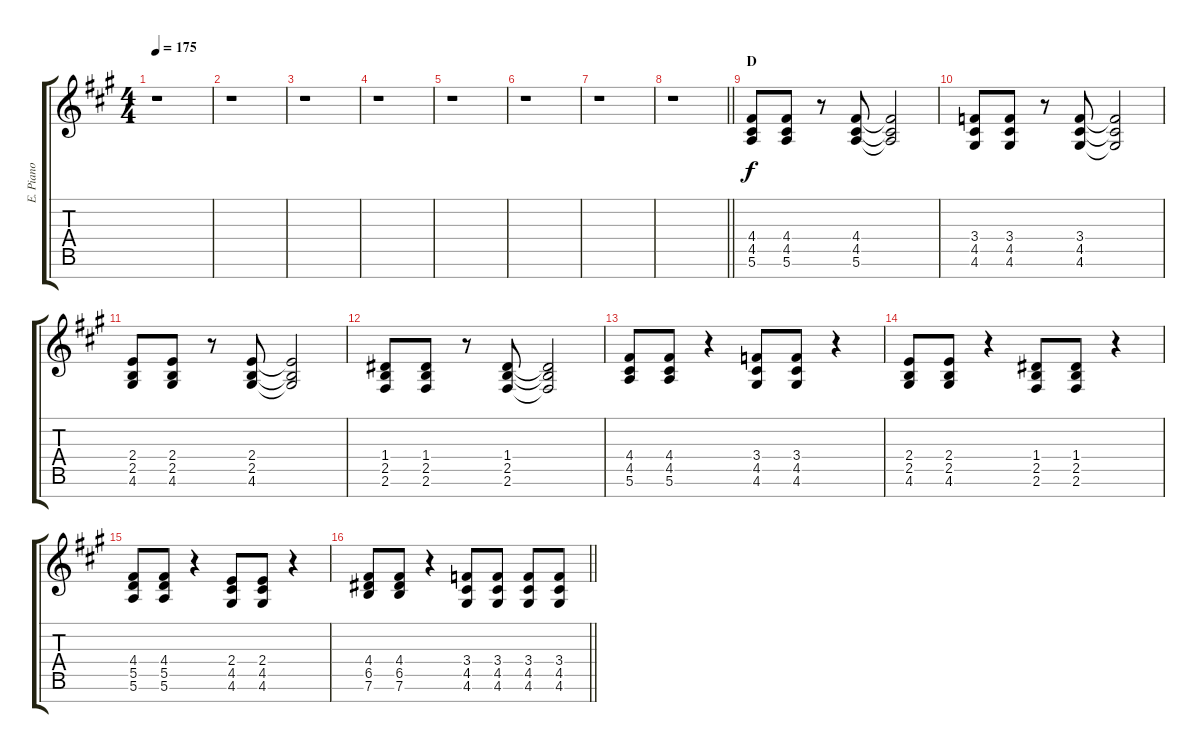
\track ("E. Piano" "E. Piano") {instrument electricpiano1}
\staff {score tabs}
\tuning (E5 B4 G4 D4 A3 E3 B2) {hide}
\ts (4 4)
\tempo 175
\clef g2
\ks a
r.1{dy f} |
r.1 |
r.1 |
r.1 |
r.1 |
r.1 |
r.1 |
\barLineRight lightlight
r.1 |
\section ("" "D")
(4.4 4.5 5.6).8 (4.4 4.5 5.6).8 r.8 (4.4 4.5 5.6).8 (4.4{t} 4.5{t} 5.6{t}).2 |
(3.4 4.5 4.6).8 (3.4 4.5 4.6).8 r.8 (3.4 4.5 4.6).8 (3.4{t} 4.5{t} 4.6{t}).2 |
(2.4 2.5 4.6).8 (2.4 2.5 4.6).8 r.8 (2.4 2.5 4.6).8 (2.4{t} 2.5{t} 4.6{t}).2 |
(1.4 2.5 2.6).8 (1.4 2.5 2.6).8 r.8 (1.4 2.5 2.6).8 (1.4{t} 2.5{t} 2.6{t}).2 |
(4.4 4.5 5.6).8 (4.4 4.5 5.6).8 r.4 (3.4 4.5 4.6).8 (3.4 4.5 4.6).8 r.4 |
(2.4 2.5 4.6).8 (2.4 2.5 4.6).8 r.4 (1.4 2.5 2.6).8 (1.4 2.5 2.6).8 r.4 |
(4.4 5.5 5.6).8 (4.4 5.5 5.6).8 r.4 (2.4 4.5 4.6).8 (2.4 4.5 4.6).8 r.4 |
\barLineRight lightlight
(4.4 6.5 7.6).8 (4.4 6.5 7.6).8 r.4 (3.4 4.5 4.6).8 (3.4 4.5 4.6).8 (3.4 4.5 4.6).8 (3.4 4.5 4.6).8
